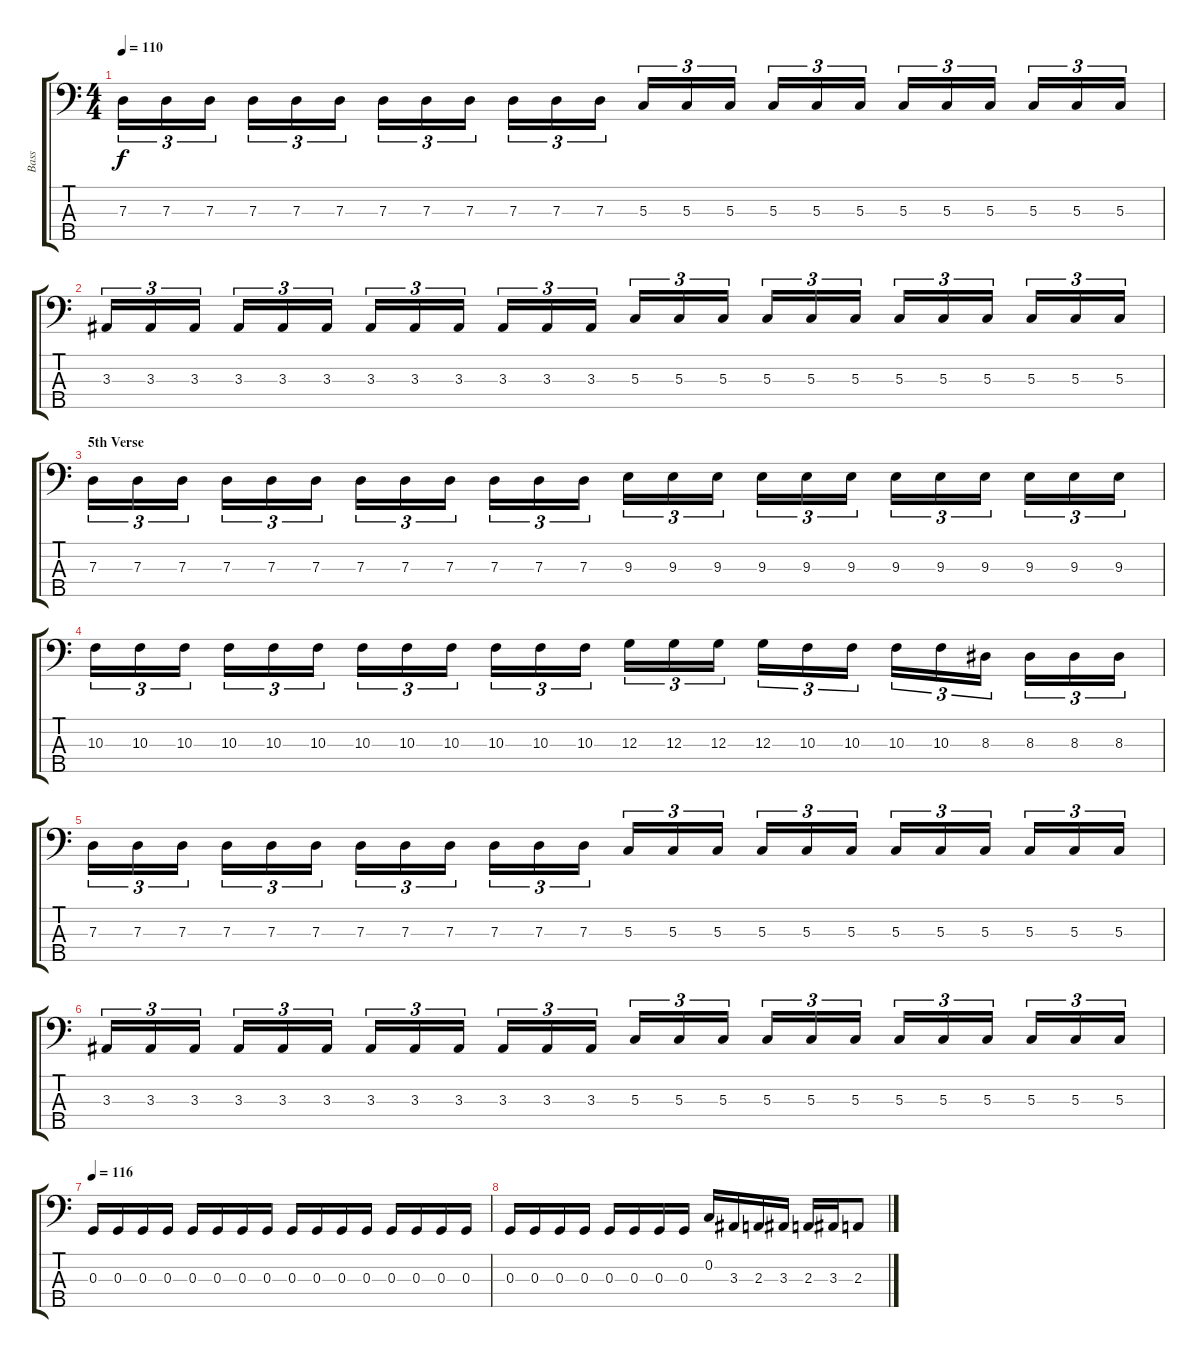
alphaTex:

\track ("Bass" "Bass") {instrument electricbassfinger}
\staff {score tabs}
\tuning (F2 C2 G1 D1 A0) {hide}
\ts (4 4)
\tempo 110
\clef f4
\ks c
7.3.16{tu (3 2) dy f} 7.3.16{tu (3 2)} 7.3.16{tu (3 2)} 7.3.16{tu (3 2)} 7.3.16{tu (3 2)} 7.3.16{tu (3 2)} 7.3.16{tu (3 2)} 7.3.16{tu (3 2)} 7.3.16{tu (3 2)} 7.3.16{tu (3 2)} 7.3.16{tu (3 2)} 7.3.16{tu (3 2)} 5.3.16{tu (3 2)} 5.3.16{tu (3 2)} 5.3.16{tu (3 2)} 5.3.16{tu (3 2)} 5.3.16{tu (3 2)} 5.3.16{tu (3 2)} 5.3.16{tu (3 2)} 5.3.16{tu (3 2)} 5.3.16{tu (3 2)} 5.3.16{tu (3 2)} 5.3.16{tu (3 2)} 5.3.16{tu (3 2)} |
3.3.16{tu (3 2)} 3.3.16{tu (3 2)} 3.3.16{tu (3 2)} 3.3.16{tu (3 2)} 3.3.16{tu (3 2)} 3.3.16{tu (3 2)} 3.3.16{tu (3 2)} 3.3.16{tu (3 2)} 3.3.16{tu (3 2)} 3.3.16{tu (3 2)} 3.3.16{tu (3 2)} 3.3.16{tu (3 2)} 5.3.16{tu (3 2)} 5.3.16{tu (3 2)} 5.3.16{tu (3 2)} 5.3.16{tu (3 2)} 5.3.16{tu (3 2)} 5.3.16{tu (3 2)} 5.3.16{tu (3 2)} 5.3.16{tu (3 2)} 5.3.16{tu (3 2)} 5.3.16{tu (3 2)} 5.3.16{tu (3 2)} 5.3.16{tu (3 2)} |
\section ("" "5th Verse")
7.3.16{tu (3 2)} 7.3.16{tu (3 2)} 7.3.16{tu (3 2)} 7.3.16{tu (3 2)} 7.3.16{tu (3 2)} 7.3.16{tu (3 2)} 7.3.16{tu (3 2)} 7.3.16{tu (3 2)} 7.3.16{tu (3 2)} 7.3.16{tu (3 2)} 7.3.16{tu (3 2)} 7.3.16{tu (3 2)} 9.3.16{tu (3 2)} 9.3.16{tu (3 2)} 9.3.16{tu (3 2)} 9.3.16{tu (3 2)} 9.3.16{tu (3 2)} 9.3.16{tu (3 2)} 9.3.16{tu (3 2)} 9.3.16{tu (3 2)} 9.3.16{tu (3 2)} 9.3.16{tu (3 2)} 9.3.16{tu (3 2)} 9.3.16{tu (3 2)} |
10.3.16{tu (3 2)} 10.3.16{tu (3 2)} 10.3.16{tu (3 2)} 10.3.16{tu (3 2)} 10.3.16{tu (3 2)} 10.3.16{tu (3 2)} 10.3.16{tu (3 2)} 10.3.16{tu (3 2)} 10.3.16{tu (3 2)} 10.3.16{tu (3 2)} 10.3.16{tu (3 2)} 10.3.16{tu (3 2)} 12.3.16{tu (3 2)} 12.3.16{tu (3 2)} 12.3.16{tu (3 2)} 12.3.16{tu (3 2)} 10.3.16{tu (3 2)} 10.3.16{tu (3 2)} 10.3.16{tu (3 2)} 10.3.16{tu (3 2)} 8.3.16{tu (3 2)} 8.3.16{tu (3 2)} 8.3.16{tu (3 2)} 8.3.16{tu (3 2)} |
7.3.16{tu (3 2)} 7.3.16{tu (3 2)} 7.3.16{tu (3 2)} 7.3.16{tu (3 2)} 7.3.16{tu (3 2)} 7.3.16{tu (3 2)} 7.3.16{tu (3 2)} 7.3.16{tu (3 2)} 7.3.16{tu (3 2)} 7.3.16{tu (3 2)} 7.3.16{tu (3 2)} 7.3.16{tu (3 2)} 5.3.16{tu (3 2)} 5.3.16{tu (3 2)} 5.3.16{tu (3 2)} 5.3.16{tu (3 2)} 5.3.16{tu (3 2)} 5.3.16{tu (3 2)} 5.3.16{tu (3 2)} 5.3.16{tu (3 2)} 5.3.16{tu (3 2)} 5.3.16{tu (3 2)} 5.3.16{tu (3 2)} 5.3.16{tu (3 2)} |
3.3.16{tu (3 2)} 3.3.16{tu (3 2)} 3.3.16{tu (3 2)} 3.3.16{tu (3 2)} 3.3.16{tu (3 2)} 3.3.16{tu (3 2)} 3.3.16{tu (3 2)} 3.3.16{tu (3 2)} 3.3.16{tu (3 2)} 3.3.16{tu (3 2)} 3.3.16{tu (3 2)} 3.3.16{tu (3 2)} 5.3.16{tu (3 2)} 5.3.16{tu (3 2)} 5.3.16{tu (3 2)} 5.3.16{tu (3 2)} 5.3.16{tu (3 2)} 5.3.16{tu (3 2)} 5.3.16{tu (3 2)} 5.3.16{tu (3 2)} 5.3.16{tu (3 2)} 5.3.16{tu (3 2)} 5.3.16{tu (3 2)} 5.3.16{tu (3 2)} |
\tempo 116
0.3.16 0.3.16 0.3.16 0.3.16 0.3.16 0.3.16 0.3.16 0.3.16 0.3.16 0.3.16 0.3.16 0.3.16 0.3.16 0.3.16 0.3.16 0.3.16 |
0.3.16 0.3.16 0.3.16 0.3.16 0.3.16 0.3.16 0.3.16 0.3.16 0.2.16 3.3.16 2.3.16 3.3.16 2.3.16 3.3.16 2.3.8
